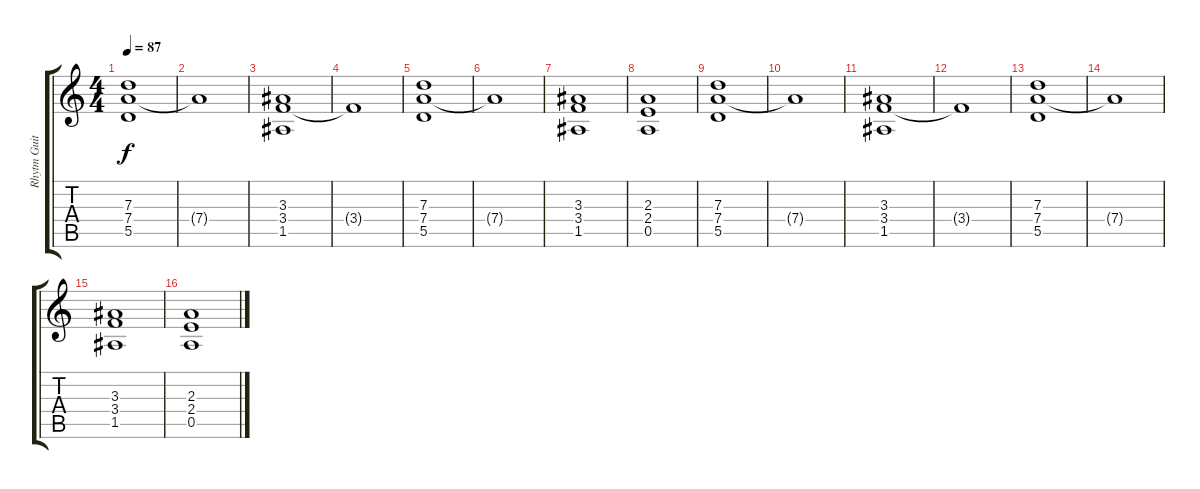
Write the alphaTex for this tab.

\track ("Rhytm Guitar 2" "Rhytm Guit") {instrument distortionguitar}
\staff {score tabs}
\tuning (E4 B3 G3 D3 A2 E2) {hide}
\ts (4 4)
\tempo 87
\clef g2
\ks c
(7.3 7.4 5.5).1{dy f} |
7.4{t}.1 |
(3.3 3.4 1.5).1 |
3.4{t}.1 |
(7.3 7.4 5.5).1 |
7.4{t}.1 |
(3.3 3.4 1.5).1 |
(2.3 2.4 0.5).1 |
(7.3 7.4 5.5).1 |
7.4{t}.1 |
(3.3 3.4 1.5).1 |
3.4{t}.1 |
(7.3 7.4 5.5).1 |
7.4{t}.1 |
(3.3 3.4 1.5).1 |
(2.3 2.4 0.5).1
